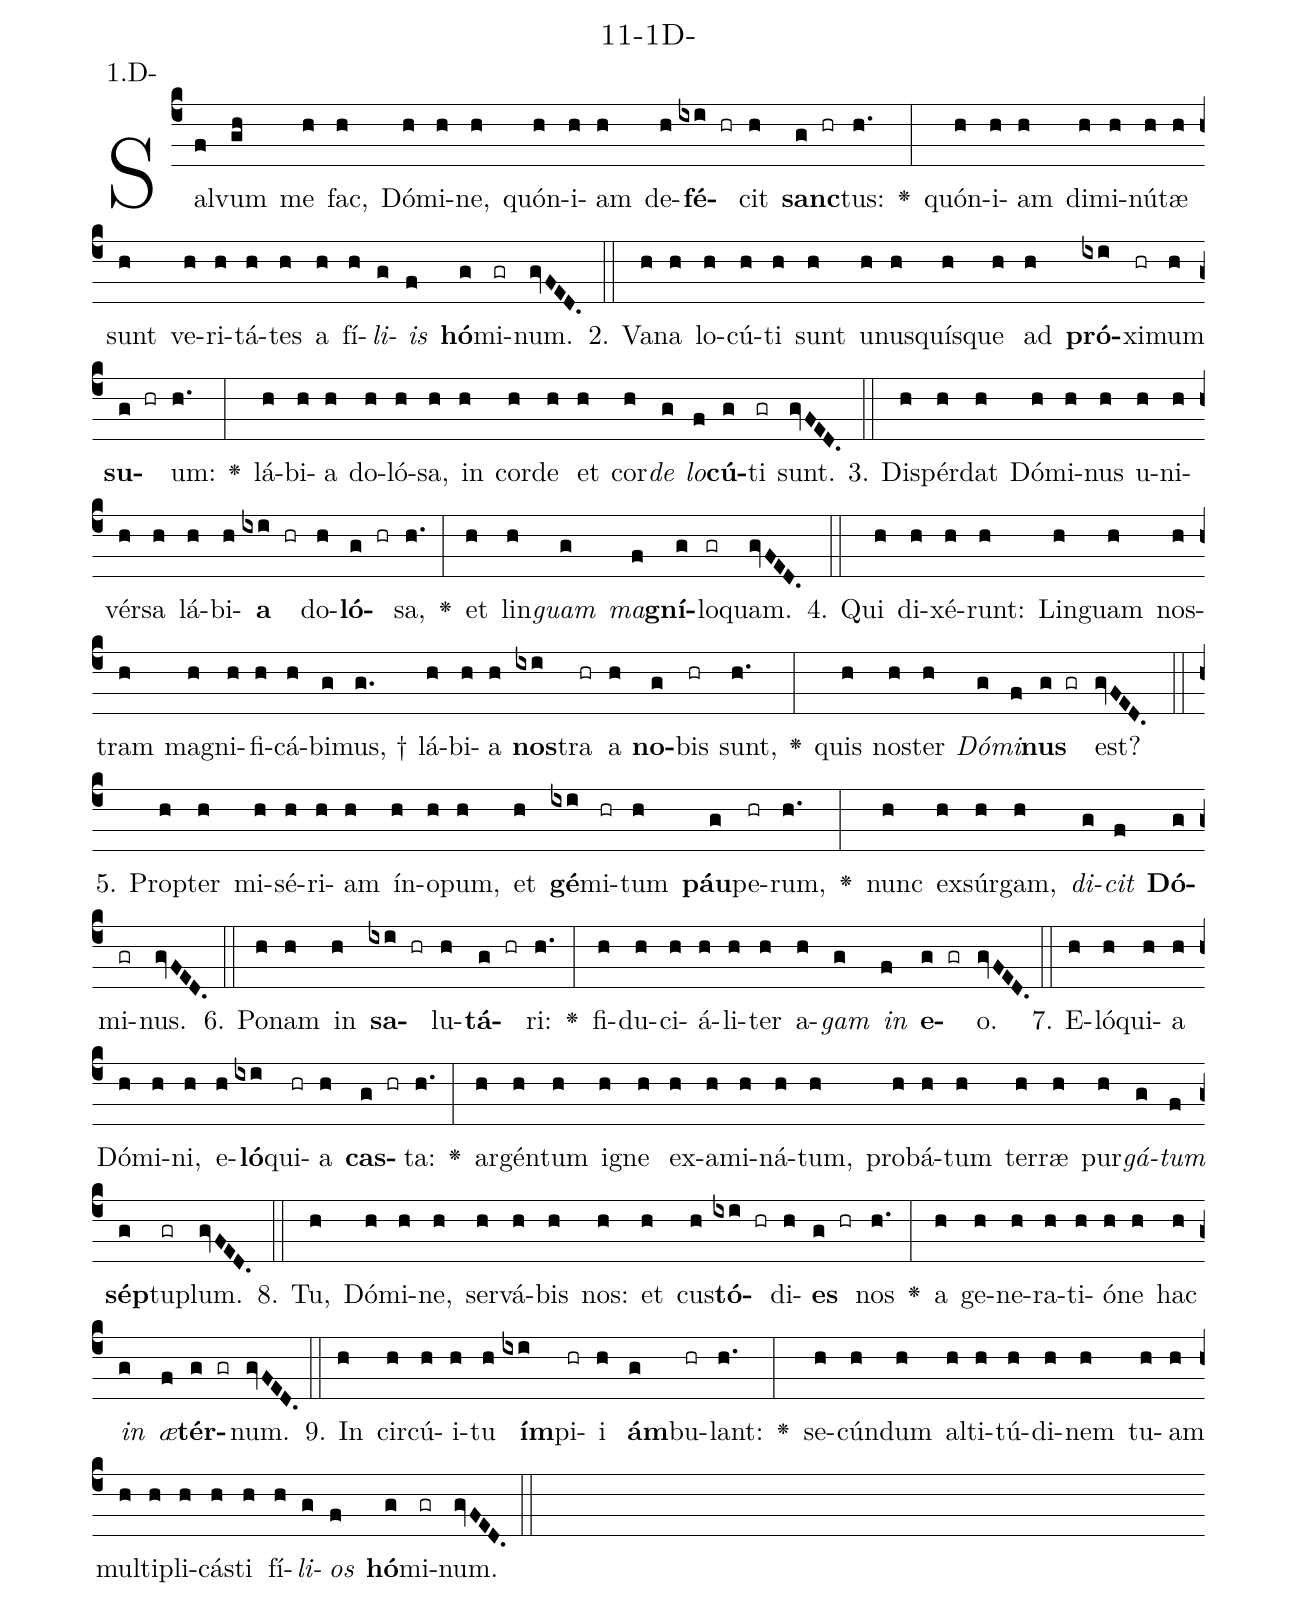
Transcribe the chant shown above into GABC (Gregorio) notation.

name: 11-1D-;
annotation: 1.D-;
%%
(c4)Sal(f)vum(gh) me(h) fac,(h) Dó(h)mi(h)ne,(h) quón(h)i(h)am(h) de(h)<b>fé</b>(ixi hr)cit(h) <b>sanc</b>(g hr)tus:(h.) <v>\greheightstar</v>(:) quón(h)i(h)am(h) di(h)mi(h)nú(h)tæ(h) sunt(h) ve(h)ri(h)tá(h)tes(h) a(h) fí(h)<i>li</i>(g)<i>is</i>(f) <b>hó</b>(g)mi(gr)num.(gvFED.) (::)
2. Va(h)na(h) lo(h)cú(h)ti(h) sunt(h) u(h)nus(h)quís(h)que(h) ad(h) <b>pró</b>(ixi)xi(hr)mum(h) <b>su</b>(g hr)um:(h.) <v>\greheightstar</v>(:) lá(h)bi(h)a(h) do(h)ló(h)sa,(h) in(h) cor(h)de(h) et(h) cor(h)<i>de</i>(g) <i>lo</i>(f)<b>cú</b>(g)ti(gr) sunt.(gvFED.) (::)
3. Dis(h)pér(h)dat(h) Dó(h)mi(h)nus(h) u(h)ni(h)vér(h)sa(h) lá(h)bi(h)<b>a</b>(ixi hr) do(h)<b>ló</b>(g hr)sa,(h.) <v>\greheightstar</v>(:) et(h) lin(h)<i>guam</i>(g) <i>ma</i>(f)<b>gní</b>(g)lo(gr)quam.(gvFED.) (::)
4. Qui(h) di(h)xé(h)runt:(h) Lin(h)guam(h) nos(h)tram(h) ma(h)gni(h)fi(h)cá(h)bi(g)mus, †(g.) lá(h)bi(h)a(h) <b>nos</b>(ixi)tra(hr) a(h) <b>no</b>(g)bis(hr) sunt,(h.) <v>\greheightstar</v>(:) quis(h) nos(h)ter(h) <i>Dó</i>(g)<i>mi</i>(f)<b>nus</b>(g gr) est?(gvFED.) (::)
5. Prop(h)ter(h) mi(h)sé(h)ri(h)am(h) ín(h)o(h)pum,(h) et(h) <b>gé</b>(ixi)mi(hr)tum(h) <b>páu</b>(g)pe(hr)rum,(h.) <v>\greheightstar</v>(:) nunc(h) ex(h)súr(h)gam,(h) <i>di</i>(g)<i>cit</i>(f) <b>Dó</b>(g)mi(gr)nus.(gvFED.) (::)
6. Po(h)nam(h) in(h) <b>sa</b>(ixi hr)lu(h)<b>tá</b>(g hr)ri:(h.) <v>\greheightstar</v>(:) fi(h)du(h)ci(h)á(h)li(h)ter(h) a(h)<i>gam</i>(g) <i>in</i>(f) <b>e</b>(g gr)o.(gvFED.) (::)
7. E(h)ló(h)qui(h)a(h) Dó(h)mi(h)ni,(h) e(h)<b>ló</b>(ixi)qui(hr)a(h) <b>cas</b>(g hr)ta:(h.) <v>\greheightstar</v>(:) ar(h)gén(h)tum(h) i(h)gne(h) ex(h)a(h)mi(h)ná(h)tum,(h) pro(h)bá(h)tum(h) ter(h)ræ(h) pur(h)<i>gá</i>(g)<i>tum</i>(f) <b>sép</b>(g)tu(gr)plum.(gvFED.) (::)
8. Tu,(h) Dó(h)mi(h)ne,(h) ser(h)vá(h)bis(h) nos:(h) et(h) cus(h)<b>tó</b>(ixi hr)di(h)<b>es</b>(g hr) nos(h.) <v>\greheightstar</v>(:) a(h) ge(h)ne(h)ra(h)ti(h)ó(h)ne(h) hac(h) <i>in</i>(g) <i>æ</i>(f)<b>tér</b>(g gr)num.(gvFED.) (::)
9. In(h) cir(h)cú(h)i(h)tu(h) <b>ím</b>(ixi)pi(hr)i(h) <b>ám</b>(g)bu(hr)lant:(h.) <v>\greheightstar</v>(:) se(h)cún(h)dum(h) al(h)ti(h)tú(h)di(h)nem(h) tu(h)am(h) mul(h)ti(h)pli(h)cás(h)ti(h) fí(h)<i>li</i>(g)<i>os</i>(f) <b>hó</b>(g)mi(gr)num.(gvFED.) (::)
